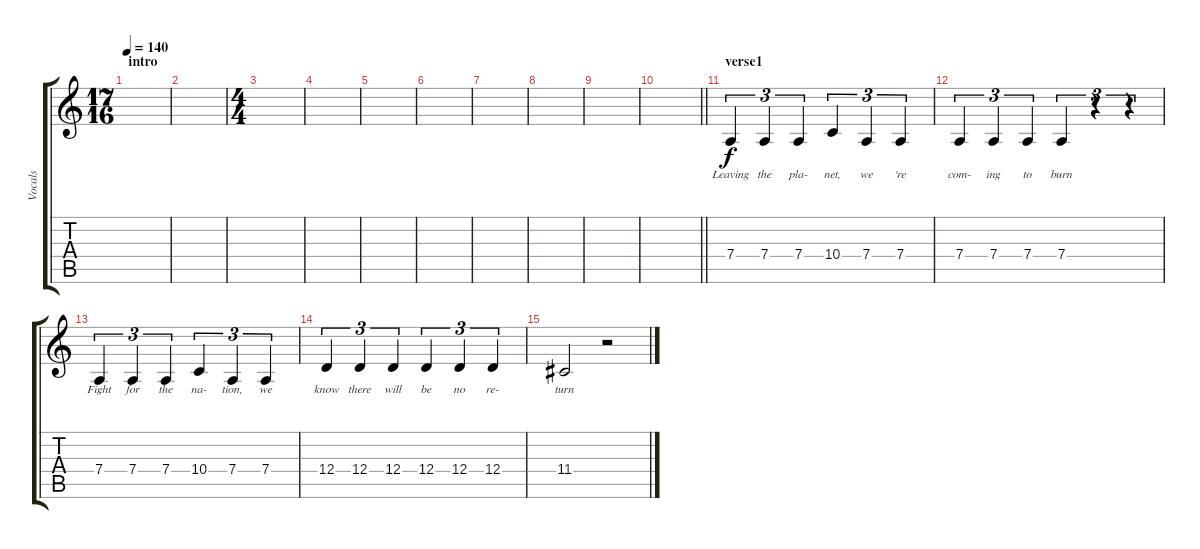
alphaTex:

\track ("Vocals" "Vocals") {instrument flute}
\staff {score tabs}
\tuning (E4 B3 G3 D3 A2 E2) {hide}
\ts (17 16)
\section ("" "intro")
\tempo 140
\clef g2
\ks c
|
|
\ts (4 4)
|
|
|
|
|
|
|
\barLineRight lightlight
|
\section ("" "verse1")
7.4.4{tu (3 2) lyrics (0 "Leaving") lyrics (1 "") lyrics (2 "") lyrics (3 "") lyrics (4 "")} 7.4.4{tu (3 2) lyrics (0 "the") lyrics (1 "") lyrics (2 "") lyrics (3 "") lyrics (4 "")} 7.4.4{tu (3 2) lyrics (0 "pla-") lyrics (1 "") lyrics (2 "") lyrics (3 "") lyrics (4 "")} 10.4.4{tu (3 2) lyrics (0 "net,") lyrics (1 "") lyrics (2 "") lyrics (3 "") lyrics (4 "")} 7.4.4{tu (3 2) lyrics (0 "we") lyrics (1 "") lyrics (2 "") lyrics (3 "") lyrics (4 "")} 7.4.4{tu (3 2) lyrics (0 "'re") lyrics (1 "") lyrics (2 "") lyrics (3 "") lyrics (4 "")} |
7.4.4{tu (3 2) lyrics (0 "com-") lyrics (1 "") lyrics (2 "") lyrics (3 "") lyrics (4 "")} 7.4.4{tu (3 2) lyrics (0 "ing") lyrics (1 "") lyrics (2 "") lyrics (3 "") lyrics (4 "")} 7.4.4{tu (3 2) lyrics (0 "to") lyrics (1 "") lyrics (2 "") lyrics (3 "") lyrics (4 "")} 7.4.4{tu (3 2) lyrics (0 "burn") lyrics (1 "") lyrics (2 "") lyrics (3 "") lyrics (4 "")} r.4{tu (3 2)} r.4{tu (3 2)} |
7.4.4{tu (3 2) lyrics (0 "Fight") lyrics (1 "") lyrics (2 "") lyrics (3 "") lyrics (4 "")} 7.4.4{tu (3 2) lyrics (0 "for") lyrics (1 "") lyrics (2 "") lyrics (3 "") lyrics (4 "")} 7.4.4{tu (3 2) lyrics (0 "the") lyrics (1 "") lyrics (2 "") lyrics (3 "") lyrics (4 "")} 10.4.4{tu (3 2) lyrics (0 "na-") lyrics (1 "") lyrics (2 "") lyrics (3 "") lyrics (4 "")} 7.4.4{tu (3 2) lyrics (0 "tion,") lyrics (1 "") lyrics (2 "") lyrics (3 "") lyrics (4 "")} 7.4.4{tu (3 2) lyrics (0 "we") lyrics (1 "") lyrics (2 "") lyrics (3 "") lyrics (4 "")} |
12.4.4{tu (3 2) lyrics (0 "know") lyrics (1 "") lyrics (2 "") lyrics (3 "") lyrics (4 "")} 12.4.4{tu (3 2) lyrics (0 "there") lyrics (1 "") lyrics (2 "") lyrics (3 "") lyrics (4 "")} 12.4.4{tu (3 2) lyrics (0 "will") lyrics (1 "") lyrics (2 "") lyrics (3 "") lyrics (4 "")} 12.4.4{tu (3 2) lyrics (0 "be") lyrics (1 "") lyrics (2 "") lyrics (3 "") lyrics (4 "")} 12.4.4{tu (3 2) lyrics (0 "no") lyrics (1 "") lyrics (2 "") lyrics (3 "") lyrics (4 "")} 12.4.4{tu (3 2) lyrics (0 "re-") lyrics (1 "") lyrics (2 "") lyrics (3 "") lyrics (4 "")} |
11.4.2{lyrics (0 "turn") lyrics (1 "") lyrics (2 "") lyrics (3 "") lyrics (4 "")} r.2
